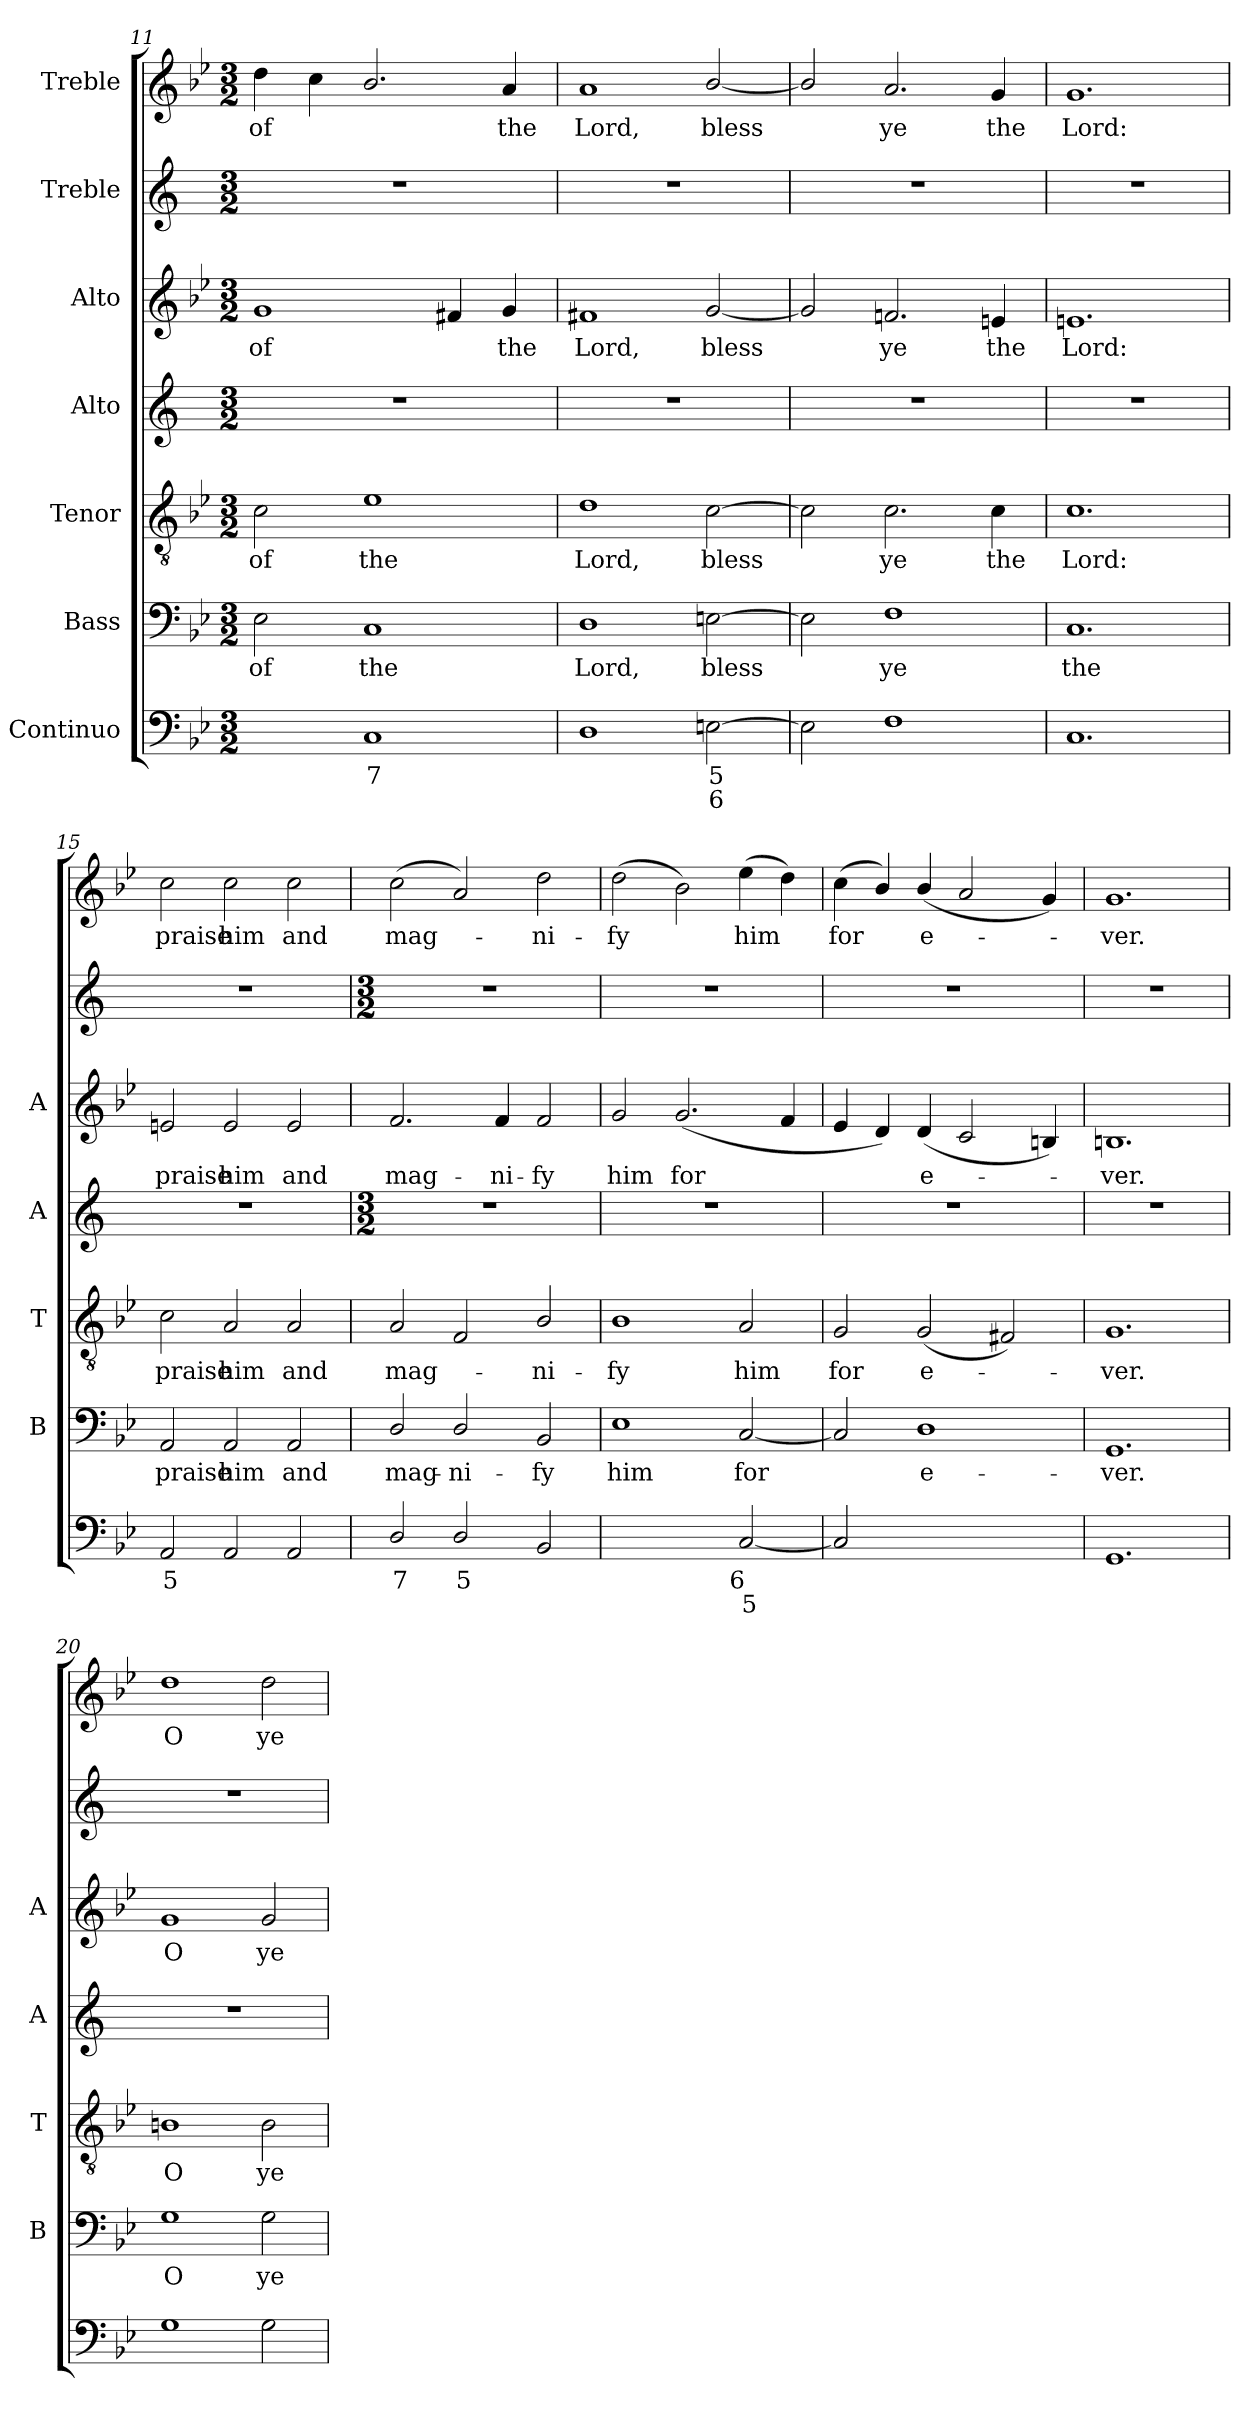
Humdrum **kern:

**kern	**text	**text	**kern	**text	**kern	**text	**kern	**kern	**text	**kern	**kern	**text
*part7	*part7	*part7	*part6	*part6	*part5	*part5	*part4	*part3	*part3	*part2	*part1	*part1
*staff7	*staff7	*staff7	*staff6	*staff6	*staff5	*staff5	*staff4	*staff3	*staff3	*staff2	*staff1	*staff1
*I"Continuo	*	*	*I"Bass	*	*I"Tenor	*	*I"Alto	*I"Alto	*	*I"Treble	*I"Treble	*
*	*	*	*I'B	*	*I'T	*	*I'A	*I'A	*	*	*	*
*clefF4	*	*	*clefF4	*	*clefGv2	*	*clefG2	*clefG2	*	*clefG2	*clefG2	*
*k[b-e-]	*	*	*k[b-e-]	*	*k[b-e-]	*	*k[]	*k[b-e-]	*	*k[]	*k[b-e-]	*
*B-:	*	*	*B-:	*	*B-:	*	*	*B-:	*	*	*B-:	*
*M3/2	*	*	*M3/2	*	*M3/2	*	*M3/2	*M3/2	*	*M3/2	*M3/2	*
=11	=11	=11	=11	=11	=11	=11	=11	=11	=11	=11	=11	=11
!	!LO:LY:b	!	!	!LO:LY:b	!	!LO:LY:b	!	!	!LO:LY:b	!	!	!LO:LY:b
[4E-\yy	7	.	2E-\	of	2c\	of	1.r	1g	of	1.r	4dd\	of
!	!LO:LY:b	!	!	!	!	!	!	!	!	!	!	!
4E-\yy]	6	.	.	.	.	.	.	.	.	.	4cc\	.
!	!LO:LY:b	!	!	!LO:LY:b	!	!LO:LY:b	!	!	!	!	!	!
1C	7	.	1C	the	1e-	the	.	.	.	.	2.b-/	.
.	.	.	.	.	.	.	.	4f#X/	.	.	.	.
!	!	!	!	!	!	!	!	!	!LO:LY:b	!	!	!LO:LY:b
.	.	.	.	.	.	.	.	4g/	the	.	4a/	the
=12	=12	=12	=12	=12	=12	=12	=12	=12	=12	=12	=12	=12
!	!	!	!	!LO:LY:b	!	!LO:LY:b	!	!	!LO:LY:b	!	!	!LO:LY:b
1D	.	.	1D	Lord,	1d	Lord,	1.r	1f#X	Lord,	1.r	1a	Lord,
!	!LO:LY:b	!LO:LY:b	!	!LO:LY:b	!	!LO:LY:b	!	!	!LO:LY:b	!	!	!LO:LY:b
[2En\	5	6	[2En\	bless	[2c\	bless	.	[2g/	bless	.	[2b-/	bless
=13	=13	=13	=13	=13	=13	=13	=13	=13	=13	=13	=13	=13
2E\]	.	.	2E\]	.	2c\]	.	1.r	2g/]	.	1.r	2b-/]	.
!	!	!	!	!LO:LY:b	!	!LO:LY:b	!	!	!LO:LY:b	!	!	!LO:LY:b
1F	.	.	1F	ye	2.c\	ye	.	2.fn/	ye	.	2.a/	ye
!	!	!	!	!	!	!LO:LY:b	!	!	!LO:LY:b	!	!	!LO:LY:b
.	.	.	.	.	4c\	the	.	4en/	the	.	4g/	the
=14	=14	=14	=14	=14	=14	=14	=14	=14	=14	=14	=14	=14
!	!	!	!	!LO:LY:b	!	!LO:LY:b	!	!	!LO:LY:b	!	!	!LO:LY:b
1.C	.	.	1.C	the	1.c	Lord:	1.r	1.en	Lord:	1.r	1.g	Lord:
=15	=15	=15	=15	=15	=15	=15	=15	=15	=15	=15	=15	=15
!	!LO:LY:b	!	!	!LO:LY:b	!	!LO:LY:b	!	!	!LO:LY:b	!	!	!LO:LY:b
2AA/	5	.	2AA/	praise	2c\	praise	1.r	2en/	praise	1.r	2cc\	praise
!	!	!	!	!LO:LY:b	!	!LO:LY:b	!	!	!LO:LY:b	!	!	!LO:LY:b
2AA/	.	.	2AA/	him	2A/	him	.	2e/	him	.	2cc\	him
!	!	!	!	!LO:LY:b	!	!LO:LY:b	!	!	!LO:LY:b	!	!	!LO:LY:b
2AA/	.	.	2AA/	and	2A/	and	.	2e/	and	.	2cc\	and
!!LO:PB:g=z
=16	=16	=16	=16	=16	=16	=16	=16	=16	=16	=16	=16	=16
*	*	*	*	*	*	*	*M3/2	*	*	*M3/2	*	*
!	!LO:LY:b	!	!	!LO:LY:b	!	!LO:LY:b	!	!	!LO:LY:b	!	!	!LO:LY:b
2D/	7	.	2D/	mag-	2A/	mag-	1.r	2.f/	mag-	1.r	(<2cc\	mag-
!	!LO:LY:b	!	!	!LO:LY:b	!	!	!	!	!	!	!	!
2D/	5	.	2D/	-ni-	2F/	.	.	.	.	.	2a/)	.
!	!	!	!	!	!	!	!	!	!LO:LY:b	!	!	!
.	.	.	.	.	.	.	.	4f/	-ni-	.	.	.
!	!	!	!	!LO:LY:b	!	!LO:LY:b	!	!	!LO:LY:b	!	!	!LO:LY:b
2BB-/	.	.	2BB-/	-fy	2B-/	ni-	.	2f/	-fy	.	2dd\	ni-
=17	=17	=17	=17	=17	=17	=17	=17	=17	=17	=17	=17	=17
!	!LO:LY:b	!	!	!LO:LY:b	!	!LO:LY:b	!	!	!LO:LY:b	!	!	!LO:LY:b
[2E-\yy	7	.	1E-	him	1B-	-fy	1.r	2g/	him	1.r	(>2dd\	-fy
!	!LO:LY:b	!	!	!	!	!	!	!	!LO:LY:b	!	!	!
2E-\yy]	5	.	.	.	.	.	.	(<2.g/	for	.	2b-\)	.
!	!LO:LY:b	!LO:LY:b	!	!LO:LY:b	!	!LO:LY:b	!	!	!	!	!	!LO:LY:b
[2C/	6	5	[2C/	for	2A/	him	.	.	.	.	(>4ee-\	him
.	.	.	.	.	.	.	.	4f/	.	.	4dd\)	.
=18	=18	=18	=18	=18	=18	=18	=18	=18	=18	=18	=18	=18
!	!	!	!	!	!	!LO:LY:b	!	!	!	!	!	!LO:LY:b
2C/]	.	.	2C/]	.	2G/	for	1.r	4e-/	.	1.r	(<4cc\	for
.	.	.	.	.	.	.	.	4d/)	.	.	4b-/)	.
!	!LO:LY:b	!LO:LY:b	!	!LO:LY:b	!	!LO:LY:b	!	!	!LO:LY:b	!	!	!LO:LY:b
[2D\yy	6	4	1D	e-	(<2G/	e-	.	(<4d/	e-	.	(<4b-/	e-
.	.	.	.	.	.	.	.	2c/	.	.	2a/	.
!	!LO:LY:b	!LO:LY:b	!	!	!	!	!	!	!	!	!	!
2D\yy]	5	3	.	.	2F#X/)	.	.	.	.	.	.	.
.	.	.	.	.	.	.	.	4Bn/)	.	.	4g/)	.
=19	=19	=19	=19	=19	=19	=19	=19	=19	=19	=19	=19	=19
!	!	!	!	!LO:LY:b	!	!LO:LY:b	!	!	!LO:LY:b	!	!	!LO:LY:b
1.GG	.	.	1.GG	-ver.	1.G	ver.	1.r	1.Bn	ver.	1.r	1.g	ver.
=20	=20	=20	=20	=20	=20	=20	=20	=20	=20	=20	=20	=20
!	!	!	!	!LO:LY:b	!	!LO:LY:b	!	!	!LO:LY:b	!	!	!LO:LY:b
1G	.	.	1G	O	1Bn	O	1.r	1g	O	1.r	1dd	O
!	!	!	!	!LO:LY:b	!	!LO:LY:b	!	!	!LO:LY:b	!	!	!LO:LY:b
2G\	.	.	2G\	ye	2B\	ye	.	2g/	ye	.	2dd\	ye
=	=	=	=	=	=	=	=	=	=	=	=	=
*-	*-	*-	*-	*-	*-	*-	*-	*-	*-	*-	*-	*-
